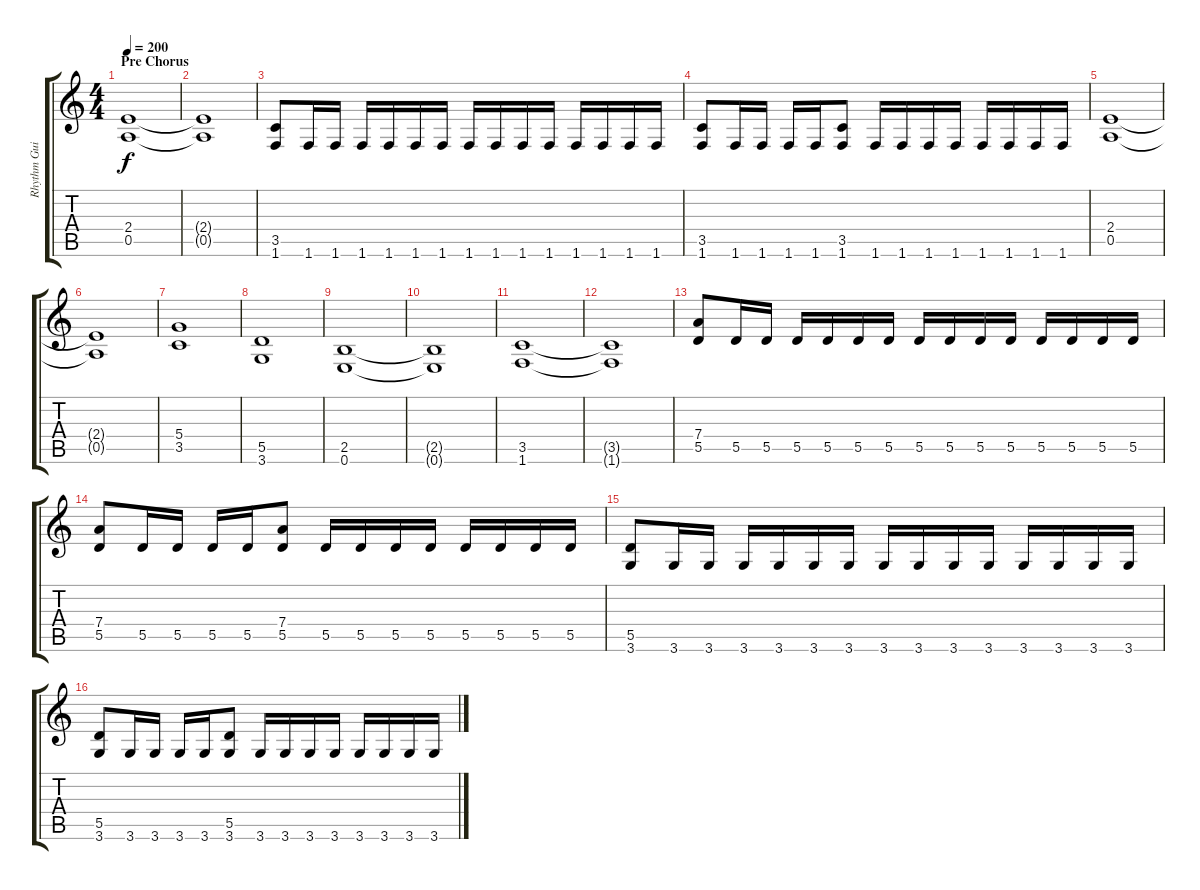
\track ("Rhythm Guitar 1" "Rhythm Gui") {instrument distortionguitar}
\staff {score tabs}
\tuning (E4 B3 G3 D3 A2 E2) {hide}
\ts (4 4)
\section ("" "Pre Chorus")
\tempo 200
\clef g2
\ks c
(2.4 0.5).1{dy f} |
(2.4{t} 0.5{t}).1 |
(3.5 1.6).8 1.6.16 1.6.16 1.6.16 1.6.16 1.6.16 1.6.16 1.6.16 1.6.16 1.6.16 1.6.16 1.6.16 1.6.16 1.6.16 1.6.16 |
(3.5 1.6).8 1.6.16 1.6.16 1.6.16 1.6.16 (3.5 1.6).8 1.6.16 1.6.16 1.6.16 1.6.16 1.6.16 1.6.16 1.6.16 1.6.16 |
(2.4 0.5).1 |
(2.4{t} 0.5{t}).1 |
(5.4 3.5).1 |
(5.5 3.6).1 |
(2.5 0.6).1 |
(2.5{t} 0.6{t}).1 |
(3.5 1.6).1 |
(3.5{t} 1.6{t}).1 |
(7.4 5.5).8 5.5.16 5.5.16 5.5.16 5.5.16 5.5.16 5.5.16 5.5.16 5.5.16 5.5.16 5.5.16 5.5.16 5.5.16 5.5.16 5.5.16 |
(7.4 5.5).8 5.5.16 5.5.16 5.5.16 5.5.16 (7.4 5.5).8 5.5.16 5.5.16 5.5.16 5.5.16 5.5.16 5.5.16 5.5.16 5.5.16 |
(5.5 3.6).8 3.6.16 3.6.16 3.6.16 3.6.16 3.6.16 3.6.16 3.6.16 3.6.16 3.6.16 3.6.16 3.6.16 3.6.16 3.6.16 3.6.16 |
(5.5 3.6).8 3.6.16 3.6.16 3.6.16 3.6.16 (5.5 3.6).8 3.6.16 3.6.16 3.6.16 3.6.16 3.6.16 3.6.16 3.6.16 3.6.16
